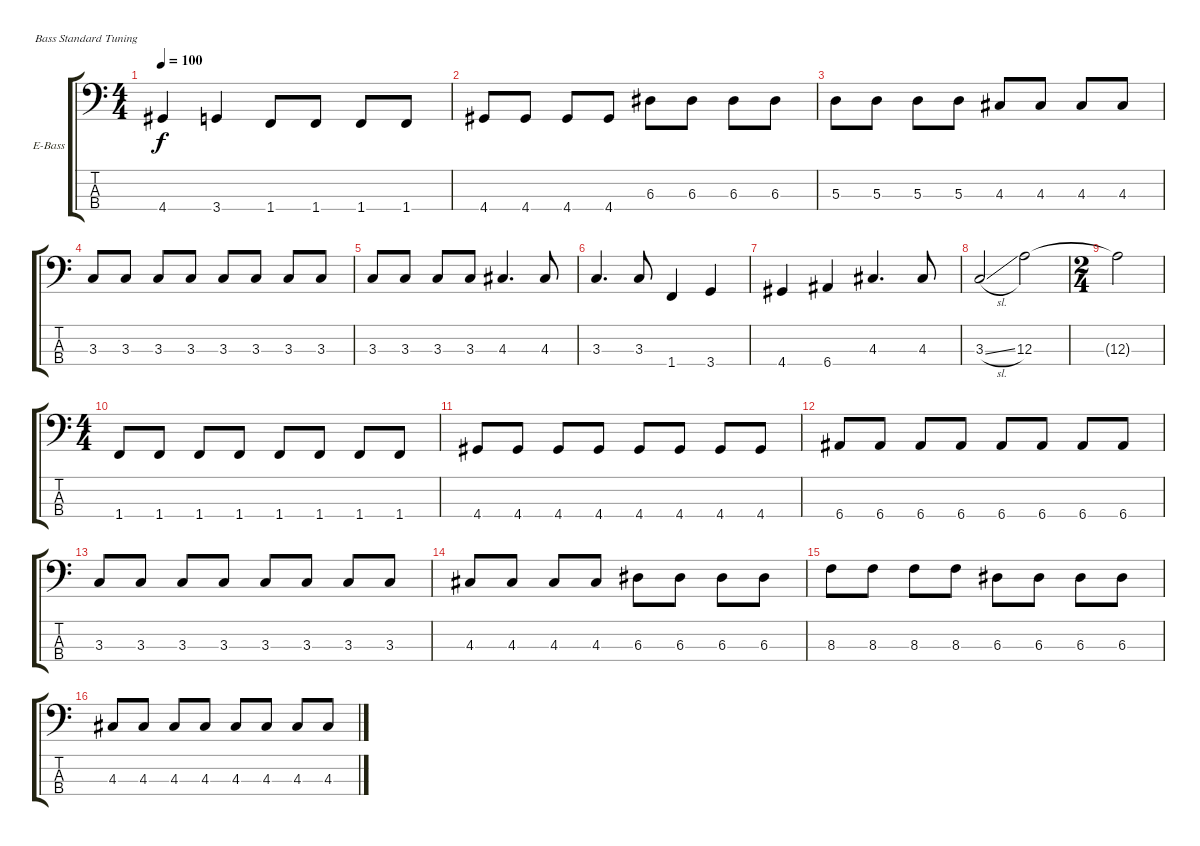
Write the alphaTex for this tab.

\bracketExtendMode groupsimilarinstruments
\firstSystemTrackNameOrientation horizontal
\otherSystemsTrackNameOrientation horizontal
\track ("Electric Bass" "E-Bass") {instrument electricbassfinger}
\staff {score tabs}
\tuning (G2 D2 A1 E1)
\ts (4 4)
\tempo 100
\clef f4
\ks c
4.4.4{dy f} 3.4.4 1.4.8 1.4.8 1.4.8 1.4.8 |
4.4.8 4.4.8 4.4.8 4.4.8 6.3.8 6.3.8 6.3.8 6.3.8 |
5.3.8 5.3.8 5.3.8 5.3.8 4.3.8 4.3.8 4.3.8 4.3.8 |
3.3.8 3.3.8 3.3.8 3.3.8 3.3.8 3.3.8 3.3.8 3.3.8 |
3.3.8 3.3.8 3.3.8 3.3.8 4.3.4{d} 4.3.8 |
3.3.4{d} 3.3.8 1.4.4 3.4.4 |
4.4.4 6.4.4 4.3.4{d} 4.3.8 |
3.3{sl}.2 12.3.2 |
\ts (2 4)
12.3{t}.2 |
\ts (4 4)
1.4.8 1.4.8 1.4.8 1.4.8 1.4.8 1.4.8 1.4.8 1.4.8 |
4.4.8 4.4.8 4.4.8 4.4.8 4.4.8 4.4.8 4.4.8 4.4.8 |
6.4.8 6.4.8 6.4.8 6.4.8 6.4.8 6.4.8 6.4.8 6.4.8 |
3.3.8 3.3.8 3.3.8 3.3.8 3.3.8 3.3.8 3.3.8 3.3.8 |
4.3.8 4.3.8 4.3.8 4.3.8 6.3.8 6.3.8 6.3.8 6.3.8 |
8.3.8 8.3.8 8.3.8 8.3.8 6.3.8 6.3.8 6.3.8 6.3.8 |
4.3.8 4.3.8 4.3.8 4.3.8 4.3.8 4.3.8 4.3.8 4.3.8
